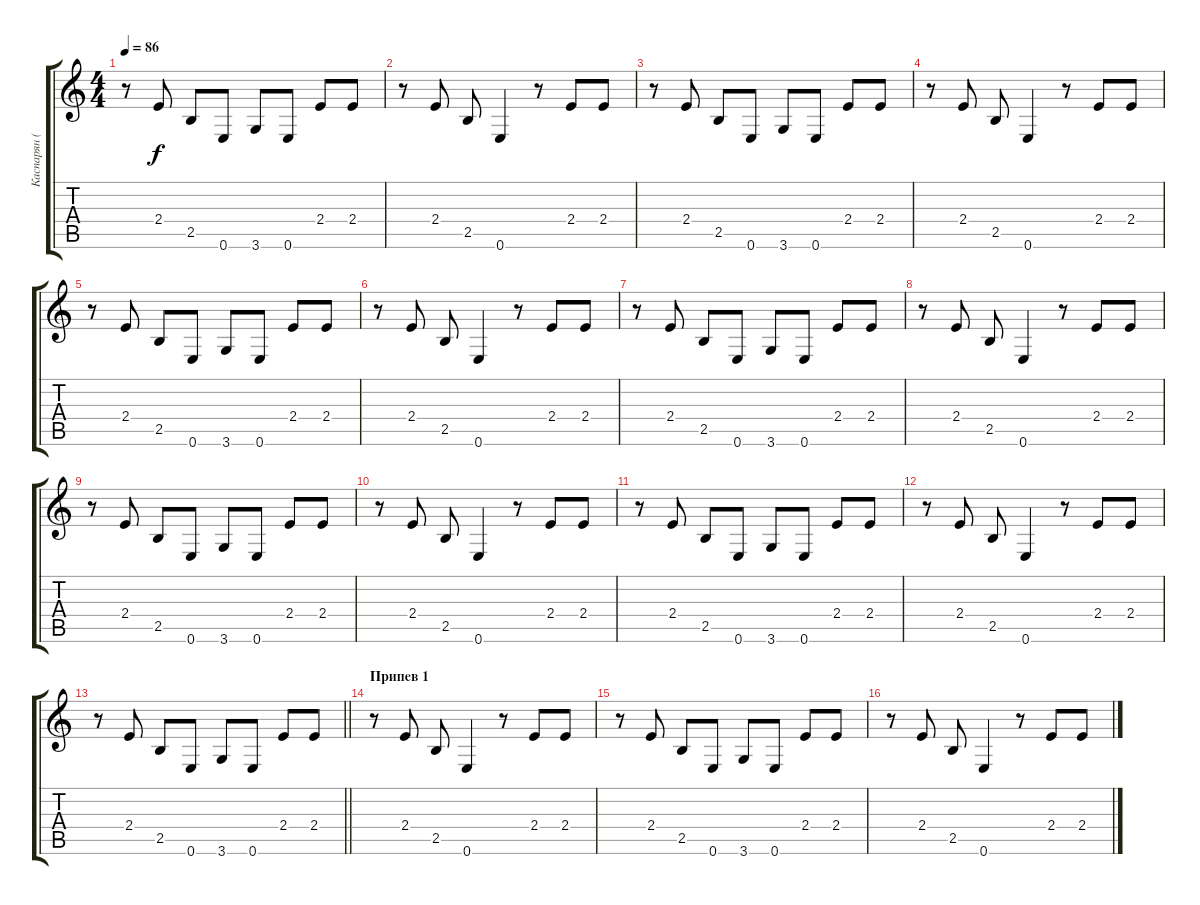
\track ("Каспарян (доп. гитара)" "Каспарян (") {instrument electricguitarclean}
\staff {score tabs}
\tuning (E4 B3 G3 D3 A2 E2) {hide}
\ts (4 4)
\tempo 86
\clef g2
\ks c
r.8{dy f} 2.4.8 2.5.8 0.6.8 3.6.8 0.6.8 2.4.8 2.4.8 |
r.8 2.4.8 2.5.8 0.6.4 r.8 2.4.8 2.4.8 |
r.8 2.4.8 2.5.8 0.6.8 3.6.8 0.6.8 2.4.8 2.4.8 |
r.8 2.4.8 2.5.8 0.6.4 r.8 2.4.8 2.4.8 |
r.8 2.4.8 2.5.8 0.6.8 3.6.8 0.6.8 2.4.8 2.4.8 |
r.8 2.4.8 2.5.8 0.6.4 r.8 2.4.8 2.4.8 |
r.8 2.4.8 2.5.8 0.6.8 3.6.8 0.6.8 2.4.8 2.4.8 |
r.8 2.4.8 2.5.8 0.6.4 r.8 2.4.8 2.4.8 |
r.8 2.4.8 2.5.8 0.6.8 3.6.8 0.6.8 2.4.8 2.4.8 |
r.8 2.4.8 2.5.8 0.6.4 r.8 2.4.8 2.4.8 |
r.8 2.4.8 2.5.8 0.6.8 3.6.8 0.6.8 2.4.8 2.4.8 |
r.8 2.4.8 2.5.8 0.6.4 r.8 2.4.8 2.4.8 |
\barLineRight lightlight
r.8 2.4.8 2.5.8 0.6.8 3.6.8 0.6.8 2.4.8 2.4.8 |
\section ("" "Припев 1")
r.8 2.4.8 2.5.8 0.6.4 r.8 2.4.8 2.4.8 |
r.8 2.4.8 2.5.8 0.6.8 3.6.8 0.6.8 2.4.8 2.4.8 |
r.8 2.4.8 2.5.8 0.6.4 r.8 2.4.8 2.4.8
